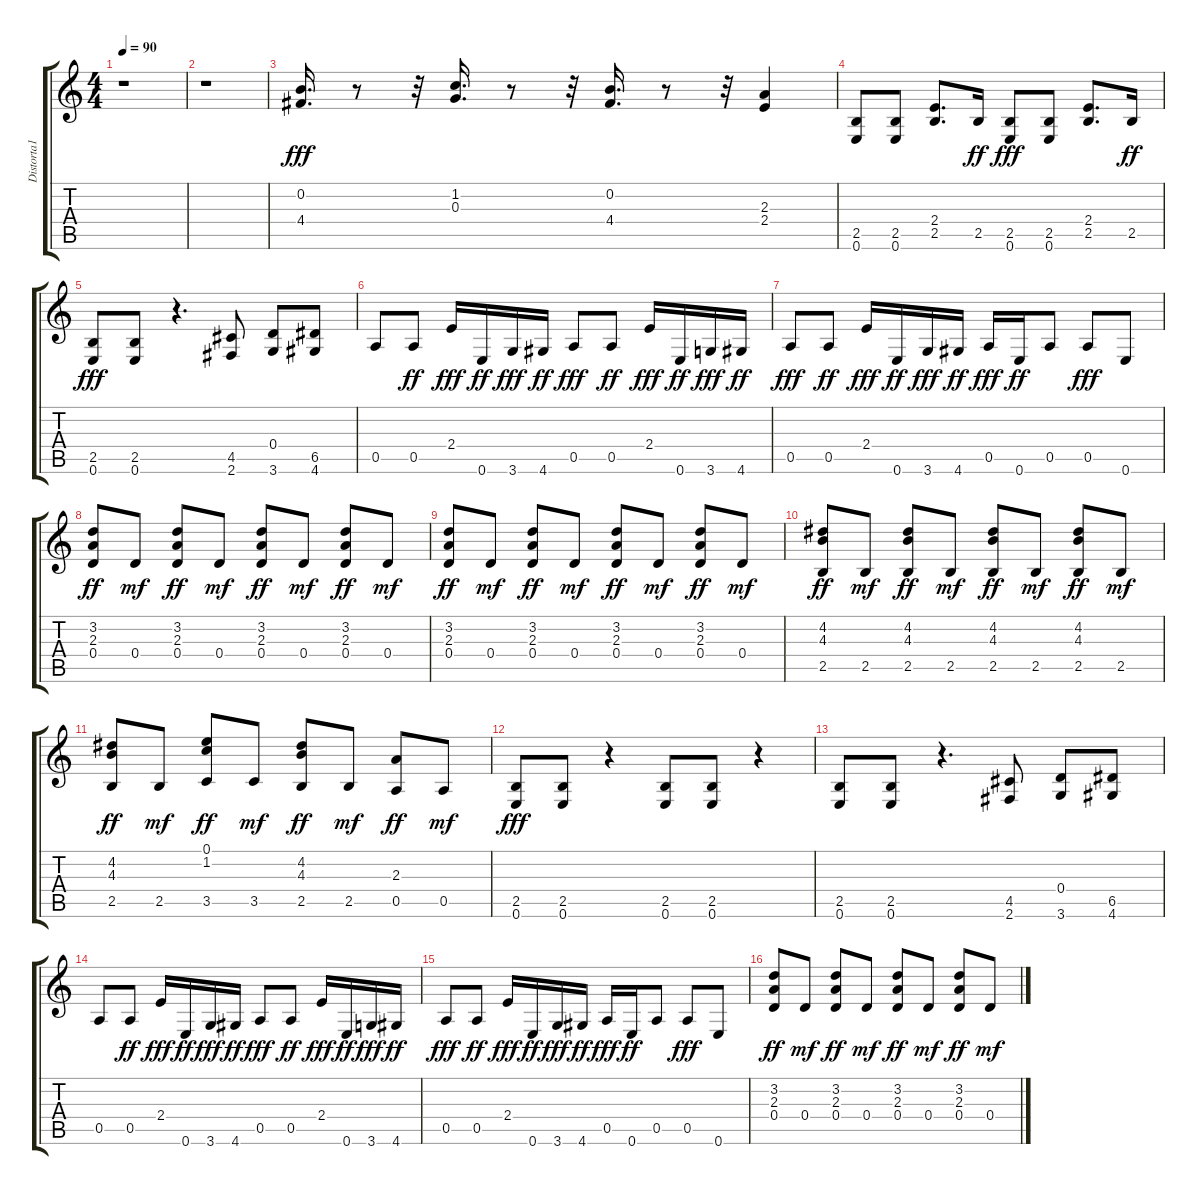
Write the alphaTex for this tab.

\track ("Distorta1" "Distorta1") {instrument distortionguitar}
\staff {score tabs}
\tuning (E4 B3 G3 D3 A2 E2) {hide}
\ts (4 4)
\tempo 90
\clef g2
\ks c
r.1{dy mf} |
r.1 |
(0.2 4.4).16{d dy fff} r.8 r.32 (1.2 0.3).16{d} r.8 r.32 (0.2 4.4).16{d} r.8 r.32 (2.3 2.4).4 |
(2.5 0.6).8 (2.5 0.6).8 (2.4 2.5).8{d} 2.5.16{dy ff} (2.5 0.6).8{dy fff} (2.5 0.6).8 (2.4 2.5).8{d} 2.5.16{dy ff} |
(2.5 0.6).8{dy fff} (2.5 0.6).8 r.4{d} (4.5 2.6).8 (0.4 3.6).8 (6.5 4.6).8 |
0.5.8 0.5.8{dy ff} 2.4.16{dy fff} 0.6.16{dy ff} 3.6.16{dy fff} 4.6.16{dy ff} 0.5.8{dy fff} 0.5.8{dy ff} 2.4.16{dy fff} 0.6.16{dy ff} 3.6.16{dy fff} 4.6.16{dy ff} |
0.5.8{dy fff} 0.5.8{dy ff} 2.4.16{dy fff} 0.6.16{dy ff} 3.6.16{dy fff} 4.6.16{dy ff} 0.5.16{dy fff} 0.6.16{dy ff} 0.5.8 0.5.8{dy fff} 0.6.8 |
(3.2 2.3 0.4).8{dy ff} 0.4.8{dy mf} (3.2 2.3 0.4).8{dy ff} 0.4.8{dy mf} (3.2 2.3 0.4).8{dy ff} 0.4.8{dy mf} (3.2 2.3 0.4).8{dy ff} 0.4.8{dy mf} |
(3.2 2.3 0.4).8{dy ff} 0.4.8{dy mf} (3.2 2.3 0.4).8{dy ff} 0.4.8{dy mf} (3.2 2.3 0.4).8{dy ff} 0.4.8{dy mf} (3.2 2.3 0.4).8{dy ff} 0.4.8{dy mf} |
(4.2 4.3 2.5).8{dy ff} 2.5.8{dy mf} (4.2 4.3 2.5).8{dy ff} 2.5.8{dy mf} (4.2 4.3 2.5).8{dy ff} 2.5.8{dy mf} (4.2 4.3 2.5).8{dy ff} 2.5.8{dy mf} |
(4.2 4.3 2.5).8{dy ff} 2.5.8{dy mf} (0.1 1.2 3.5).8{dy ff} 3.5.8{dy mf} (4.2 4.3 2.5).8{dy ff} 2.5.8{dy mf} (2.3 0.5).8{dy ff} 0.5.8{dy mf} |
(2.5 0.6).8{dy fff} (2.5 0.6).8 r.4 (2.5 0.6).8 (2.5 0.6).8 r.4 |
(2.5 0.6).8 (2.5 0.6).8 r.4{d} (4.5 2.6).8 (0.4 3.6).8 (6.5 4.6).8 |
0.5.8 0.5.8{dy ff} 2.4.16{dy fff} 0.6.16{dy ff} 3.6.16{dy fff} 4.6.16{dy ff} 0.5.8{dy fff} 0.5.8{dy ff} 2.4.16{dy fff} 0.6.16{dy ff} 3.6.16{dy fff} 4.6.16{dy ff} |
0.5.8{dy fff} 0.5.8{dy ff} 2.4.16{dy fff} 0.6.16{dy ff} 3.6.16{dy fff} 4.6.16{dy ff} 0.5.16{dy fff} 0.6.16{dy ff} 0.5.8 0.5.8{dy fff} 0.6.8 |
(3.2 2.3 0.4).8{dy ff} 0.4.8{dy mf} (3.2 2.3 0.4).8{dy ff} 0.4.8{dy mf} (3.2 2.3 0.4).8{dy ff} 0.4.8{dy mf} (3.2 2.3 0.4).8{dy ff} 0.4.8{dy mf}
